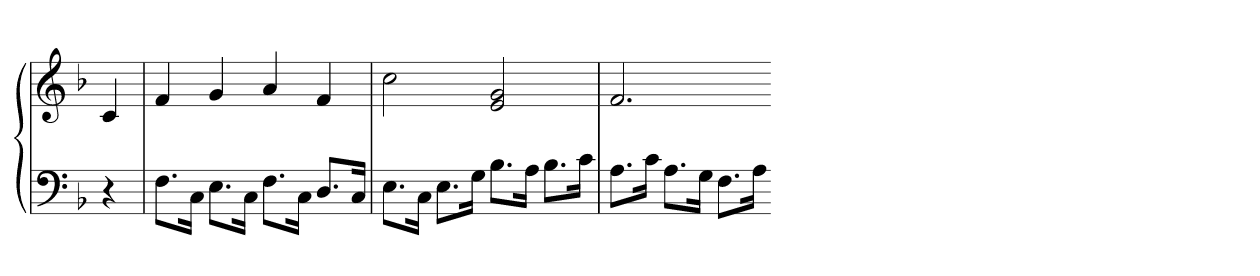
**kern	**kern
*part1	*part1
*staff2	*staff1
*clefF4	*clefG2
*k[b-]	*k[b-]
*F:	*F:
=	=
4r	4c
=23	=23
8.FL	4f
16CJk	.
8.EL	4g
16CJk	.
8.FL	4a
16CJk	.
8.DL	4f
16CJk	.
=24	=24
8.EL	2cc
16CJk	.
8.EL	.
16GJk	.
8.B-L	2e 2g
16AJk	.
8.B-L	.
16cJk	.
=25	=25
8.AL	2.f
16cJk	.
8.AL	.
16GJk	.
8.FL	.
16AJk	.
=-	=-
*-	*-
